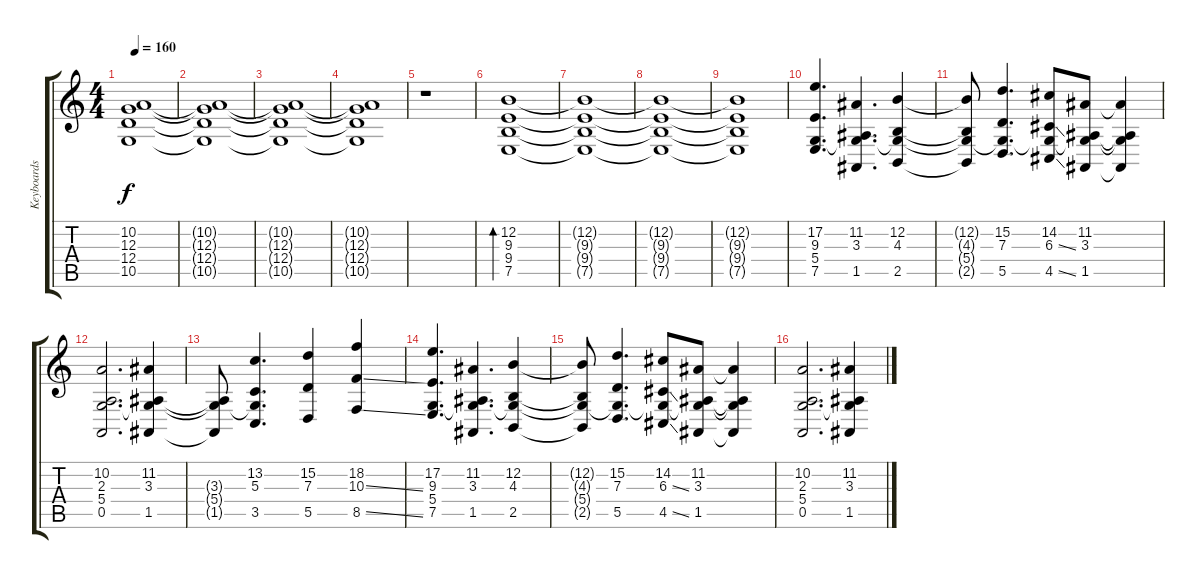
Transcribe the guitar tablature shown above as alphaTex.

\track ("Keyboards" "Keyboards") {instrument synthstrings1}
\staff {score tabs}
\tuning (E4 B3 G3 D3 A2 E2) {hide}
\ts (4 4)
\tempo 160
\clef g2
\ks c
(10.2{t} 12.3{t} 12.4{t} 10.5{t}).1{dy f} |
(10.2{t} 12.3{t} 12.4{t} 10.5{t}).1 |
(10.2{t} 12.3{t} 12.4{t} 10.5{t}).1 |
(10.2{t} 12.3{t} 12.4{t} 10.5{t}).1 |
r.1 |
(12.2 9.3 9.4 7.5).1{bd 240} |
(12.2{t} 9.3{t} 9.4{t} 7.5{t}).1 |
(12.2{t} 9.3{t} 9.4{t} 7.5{t}).1 |
(12.2{t} 9.3{t} 9.4{t} 7.5{t}).1 |
(17.2 9.3 5.4 7.5).4{d} (11.2 3.3 5.4{t} 1.5).4{d} (12.2 4.3 5.4{t} 2.5).4 |
(12.2{t} 4.3{t} 5.4{t} 2.5{t}).8 (15.2 7.3 5.4{t} 5.5).4{d} (14.2 6.3{ss} 5.4{t} 4.5{ss}).8 (11.2 3.3 5.4{t} 1.5).8 (11.2{t} 3.3{t} 5.4{t} 1.5{t}).4 |
(10.2 2.3 5.4 0.5).2{d} (11.2 3.3 5.4{t} 1.5).4 |
(3.3{t} 5.4{t} 1.5{t}).8 (13.2 5.3 5.4{t} 3.5).4{d} (15.2 7.3 5.5).4 (18.2 10.3{ss} 8.5{ss}).4 |
(17.2 9.3 5.4 7.5).4{d} (11.2 3.3 5.4{t} 1.5).4{d} (12.2 4.3 5.4{t} 2.5).4 |
(12.2{t} 4.3{t} 5.4{t} 2.5{t}).8 (15.2 7.3 5.4{t} 5.5).4{d} (14.2 6.3{ss} 5.4{t} 4.5{ss}).8 (11.2 3.3 5.4{t} 1.5).8 (11.2{t} 3.3{t} 5.4{t} 1.5{t}).4 |
(10.2 2.3 5.4 0.5).2{d} (11.2 3.3 5.4{t} 1.5).4
